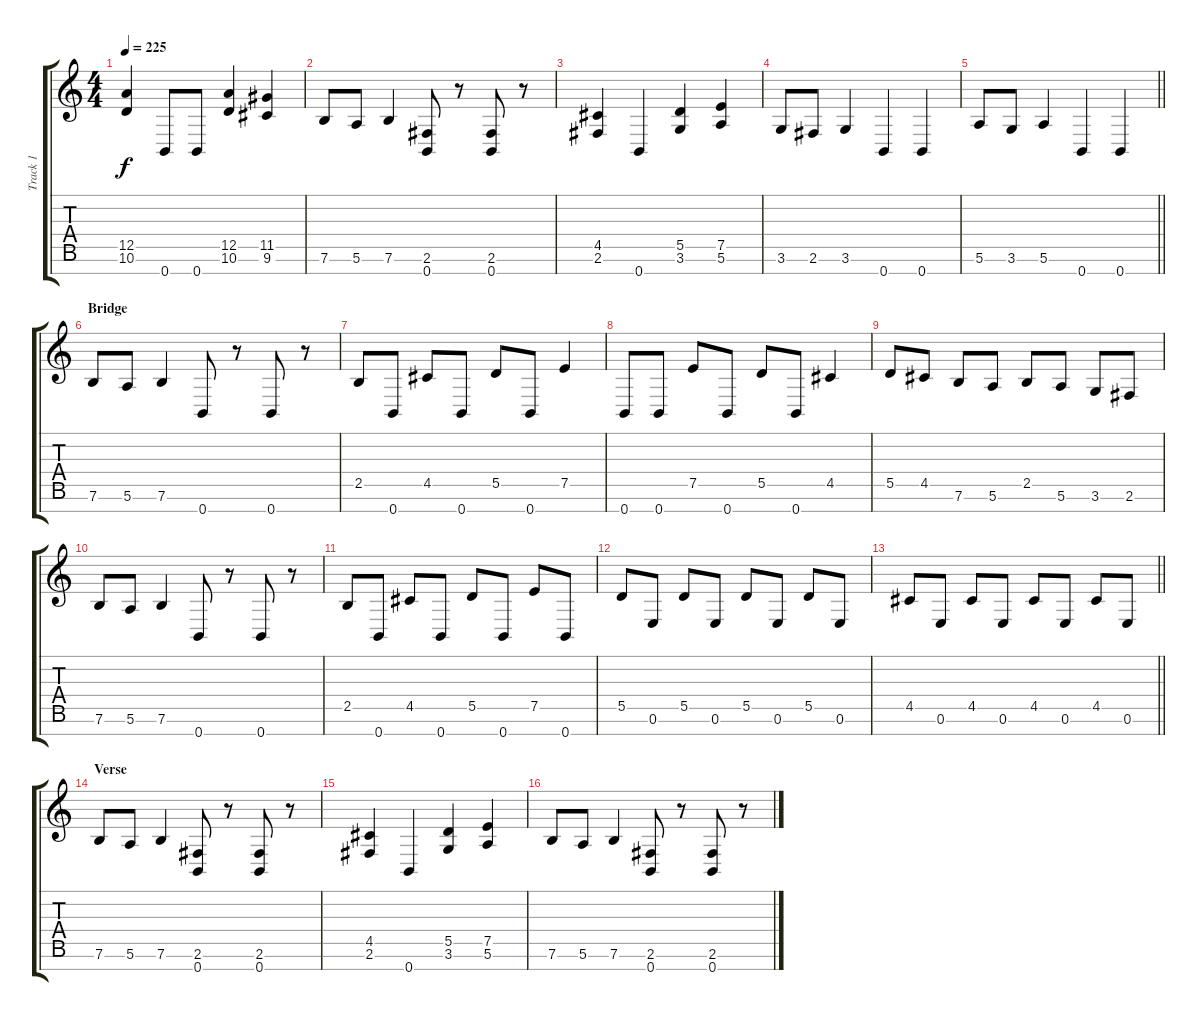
\track ("Track 1" "Track 1") {instrument distortionguitar}
\staff {score tabs}
\tuning (E4 B3 G3 D3 A2 E2 B1) {hide}
\ts (4 4)
\tempo 225
\clef g2
\ks c
(12.5 10.6).4{dy f} 0.7.8 0.7.8 (12.5 10.6).4 (11.5 9.6).4 |
7.6.8 5.6.8 7.6.4 (2.6 0.7).8 r.8 (2.6 0.7).8 r.8 |
(4.5 2.6).4 0.7.4 (5.5 3.6).4 (7.5 5.6).4 |
3.6.8 2.6.8 3.6.4 0.7.4 0.7.4 |
\barLineRight lightlight
5.6.8 3.6.8 5.6.4 0.7.4 0.7.4 |
\section ("" "Bridge")
7.6.8 5.6.8 7.6.4 0.7.8 r.8 0.7.8 r.8 |
2.5.8 0.7.8 4.5.8 0.7.8 5.5.8 0.7.8 7.5.4 |
0.7.8 0.7.8 7.5.8 0.7.8 5.5.8 0.7.8 4.5.4 |
5.5.8 4.5.8 7.6.8 5.6.8 2.5.8 5.6.8 3.6.8 2.6.8 |
7.6.8 5.6.8 7.6.4 0.7.8 r.8 0.7.8 r.8 |
2.5.8 0.7.8 4.5.8 0.7.8 5.5.8 0.7.8 7.5.8 0.7.8 |
5.5.8 0.6.8 5.5.8 0.6.8 5.5.8 0.6.8 5.5.8 0.6.8 |
\barLineRight lightlight
4.5.8 0.6.8 4.5.8 0.6.8 4.5.8 0.6.8 4.5.8 0.6.8 |
\section ("" "Verse")
7.6.8 5.6.8 7.6.4 (2.6 0.7).8 r.8 (2.6 0.7).8 r.8 |
(4.5 2.6).4 0.7.4 (5.5 3.6).4 (7.5 5.6).4 |
7.6.8 5.6.8 7.6.4 (2.6 0.7).8 r.8 (2.6 0.7).8 r.8
